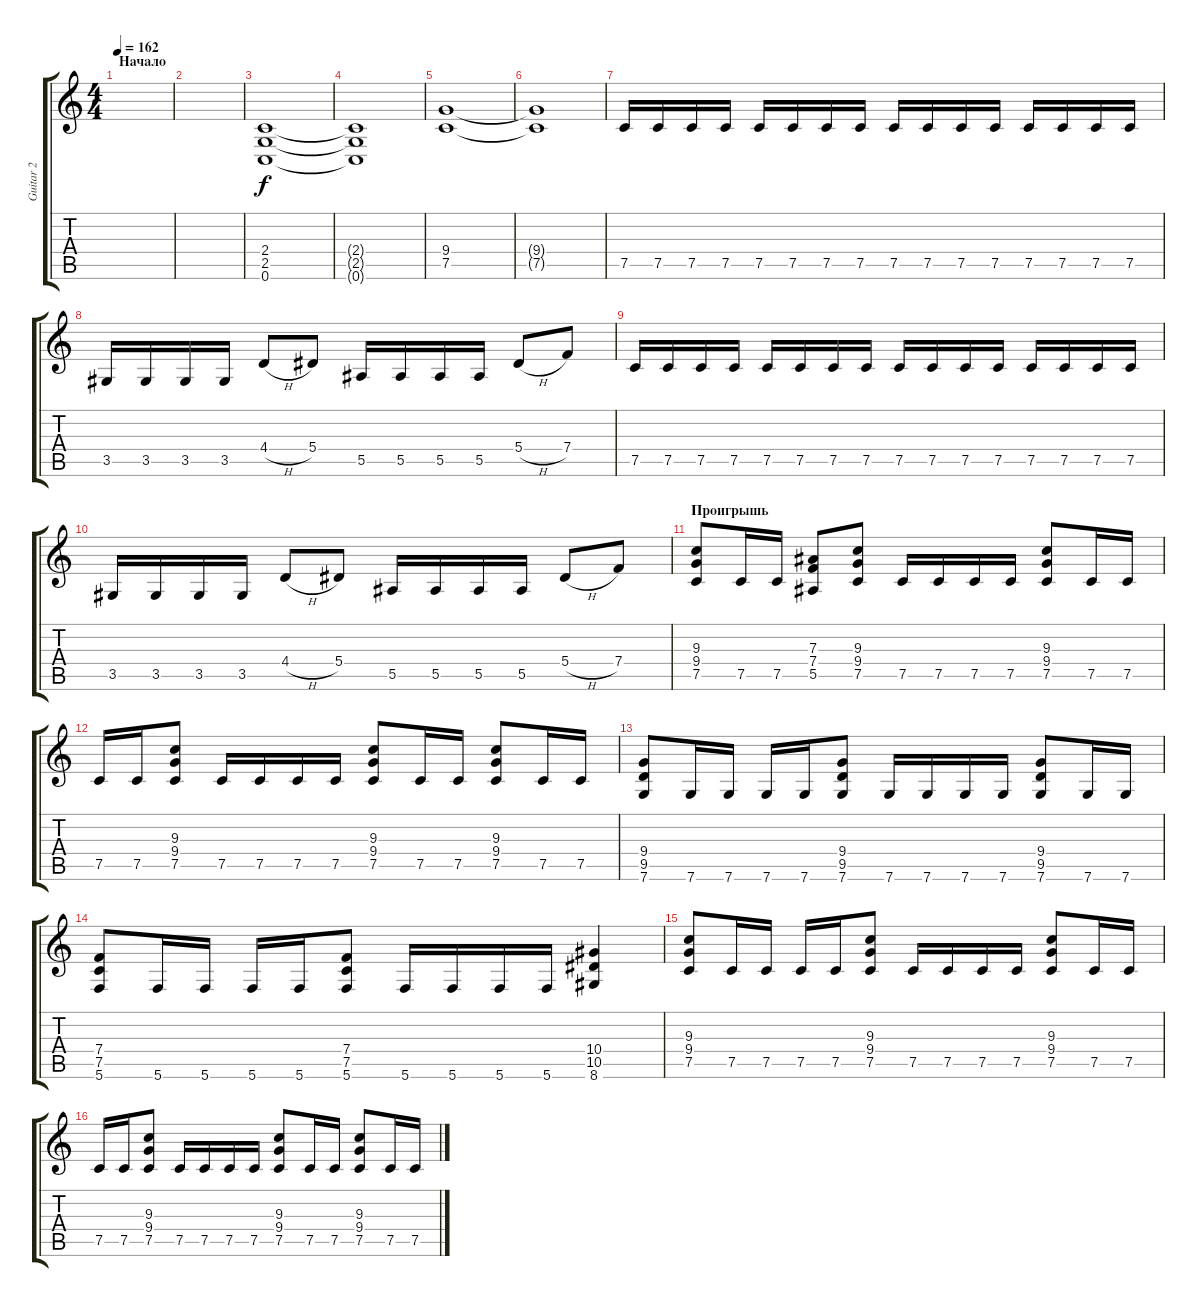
\track ("Guitar 2" "Guitar 2") {instrument distortionguitar}
\staff {score tabs}
\tuning (C4 G3 Eb3 Bb2 F2 C2) {hide}
\ts (4 4)
\section ("" "Начало")
\tempo 162
\clef g2
\ks c
|
|
(2.4 2.5 0.6).1 |
(2.4{t} 2.5{t} 0.6{t}).1 |
(9.4 7.5).1 |
(9.4{t} 7.5{t}).1 |
7.5.16 7.5.16 7.5.16 7.5.16 7.5.16 7.5.16 7.5.16 7.5.16 7.5.16 7.5.16 7.5.16 7.5.16 7.5.16 7.5.16 7.5.16 7.5.16 |
3.5.16 3.5.16 3.5.16 3.5.16 4.4{h}.8 5.4.8 5.5.16 5.5.16 5.5.16 5.5.16 5.4{h}.8 7.4.8 |
7.5.16 7.5.16 7.5.16 7.5.16 7.5.16 7.5.16 7.5.16 7.5.16 7.5.16 7.5.16 7.5.16 7.5.16 7.5.16 7.5.16 7.5.16 7.5.16 |
3.5.16 3.5.16 3.5.16 3.5.16 4.4{h}.8 5.4.8 5.5.16 5.5.16 5.5.16 5.5.16 5.4{h}.8 7.4.8 |
\section ("" "Проигрышь")
(9.3 9.4 7.5).8 7.5.16 7.5.16 (7.3 7.4 5.5).8 (9.3 9.4 7.5).8 7.5.16 7.5.16 7.5.16 7.5.16 (9.3 9.4 7.5).8 7.5.16 7.5.16 |
7.5.16 7.5.16 (9.3 9.4 7.5).8 7.5.16 7.5.16 7.5.16 7.5.16 (9.3 9.4 7.5).8 7.5.16 7.5.16 (9.3 9.4 7.5).8 7.5.16 7.5.16 |
(9.4 9.5 7.6).8 7.6.16 7.6.16 7.6.16 7.6.16 (9.4 9.5 7.6).8 7.6.16 7.6.16 7.6.16 7.6.16 (9.4 9.5 7.6).8 7.6.16 7.6.16 |
(7.4 7.5 5.6).8 5.6.16 5.6.16 5.6.16 5.6.16 (7.4 7.5 5.6).8 5.6.16 5.6.16 5.6.16 5.6.16 (10.4 10.5 8.6).4 |
(9.3 9.4 7.5).8 7.5.16 7.5.16 7.5.16 7.5.16 (9.3 9.4 7.5).8 7.5.16 7.5.16 7.5.16 7.5.16 (9.3 9.4 7.5).8 7.5.16 7.5.16 |
7.5.16 7.5.16 (9.3 9.4 7.5).8 7.5.16 7.5.16 7.5.16 7.5.16 (9.3 9.4 7.5).8 7.5.16 7.5.16 (9.3 9.4 7.5).8 7.5.16 7.5.16
